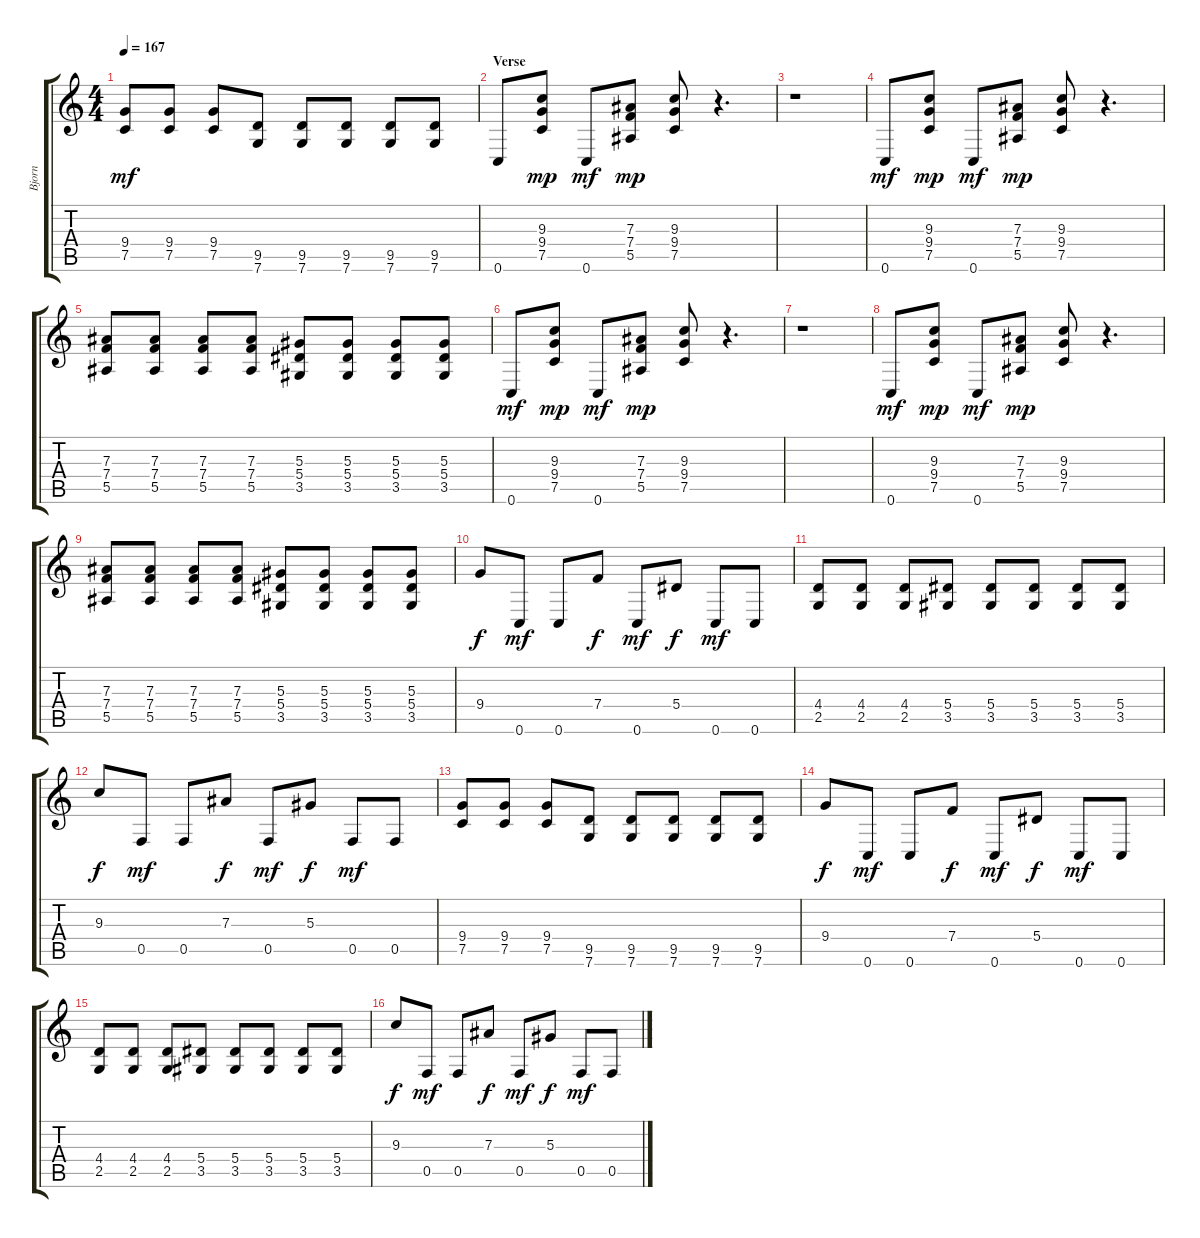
\track ("Bjorn" "Bjorn") {instrument distortionguitar}
\staff {score tabs}
\tuning (C4 G3 Eb3 Bb2 F2 C2) {hide}
\ts (4 4)
\tempo 167
\clef g2
\ks c
(9.4 7.5).8{dy mf} (9.4 7.5).8 (9.4 7.5).8 (9.5 7.6).8 (9.5 7.6).8 (9.5 7.6).8 (9.5 7.6).8 (9.5 7.6).8 |
\section ("" "Verse")
0.6.8 (9.3 9.4 7.5).8{dy mp} 0.6.8{dy mf} (7.3 7.4 5.5).8{dy mp} (9.3 9.4 7.5).8 r.4{d} |
r.1 |
0.6.8{dy mf} (9.3 9.4 7.5).8{dy mp} 0.6.8{dy mf} (7.3 7.4 5.5).8{dy mp} (9.3 9.4 7.5).8 r.4{d} |
(7.3 7.4 5.5).8 (7.3 7.4 5.5).8 (7.3 7.4 5.5).8 (7.3 7.4 5.5).8 (5.3 5.4 3.5).8 (5.3 5.4 3.5).8 (5.3 5.4 3.5).8 (5.3 5.4 3.5).8 |
0.6.8{dy mf} (9.3 9.4 7.5).8{dy mp} 0.6.8{dy mf} (7.3 7.4 5.5).8{dy mp} (9.3 9.4 7.5).8 r.4{d} |
r.1 |
0.6.8{dy mf} (9.3 9.4 7.5).8{dy mp} 0.6.8{dy mf} (7.3 7.4 5.5).8{dy mp} (9.3 9.4 7.5).8 r.4{d} |
(7.3 7.4 5.5).8 (7.3 7.4 5.5).8 (7.3 7.4 5.5).8 (7.3 7.4 5.5).8 (5.3 5.4 3.5).8 (5.3 5.4 3.5).8 (5.3 5.4 3.5).8 (5.3 5.4 3.5).8 |
9.4.8{dy f} 0.6.8{dy mf} 0.6.8 7.4.8{dy f} 0.6.8{dy mf} 5.4.8{dy f} 0.6.8{dy mf} 0.6.8 |
(4.4 2.5).8 (4.4 2.5).8 (4.4 2.5).8 (5.4 3.5).8 (5.4 3.5).8 (5.4 3.5).8 (5.4 3.5).8 (5.4 3.5).8 |
9.3.8{dy f} 0.5.8{dy mf} 0.5.8 7.3.8{dy f} 0.5.8{dy mf} 5.3.8{dy f} 0.5.8{dy mf} 0.5.8 |
(9.4 7.5).8 (9.4 7.5).8 (9.4 7.5).8 (9.5 7.6).8 (9.5 7.6).8 (9.5 7.6).8 (9.5 7.6).8 (9.5 7.6).8 |
9.4.8{dy f} 0.6.8{dy mf} 0.6.8 7.4.8{dy f} 0.6.8{dy mf} 5.4.8{dy f} 0.6.8{dy mf} 0.6.8 |
(4.4 2.5).8 (4.4 2.5).8 (4.4 2.5).8 (5.4 3.5).8 (5.4 3.5).8 (5.4 3.5).8 (5.4 3.5).8 (5.4 3.5).8 |
9.3.8{dy f} 0.5.8{dy mf} 0.5.8 7.3.8{dy f} 0.5.8{dy mf} 5.3.8{dy f} 0.5.8{dy mf} 0.5.8
